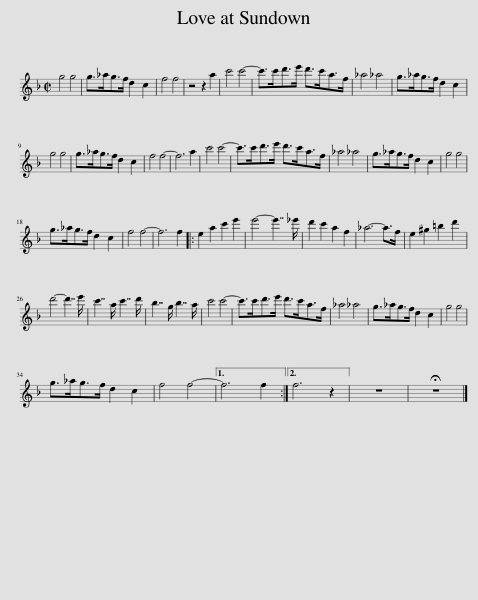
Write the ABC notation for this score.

X:1
L:1/8
M:2/2
I:linebreak $
K:F
V:1 treble
V:1
 g4 g4 | g>_ag>f d2 c2 | f4 f4 | z4 z2 a2 | c'4 c'4- | %5
 c'>c'd'>e' d'>c'a>f | _a4 _a4 | g>_ag>f d2 c2 |$ g4 g4 | g>_ag>f d2 c2 | %10
 f4 f4- | f6 a2 | c'4 c'4- | c'>c'd'>e' d'>c'a>f | _a4 _a4 | %15
 g>_ag>f d2 c2 | g4 g4 |$ g>_ag>f d2 c2 | f4 f4- | f6 f2 |: %20
 e2 a2 c'2 e'2 | e'4- e'7/2 _e'/ | d'2 c'2 a2 f2 | _a6- a>f | e2 ^g2 =b2 d'2 |$ %25
 d'4- d'7/2 e'/ | c'7/2 a/ c'7/2 d'/ | b7/2 g/ b7/2 a/ | c'4 c'4- | c'>c'd'>e' d'>c'a>f | %30
 _a4 _a4 | g>_ag>f d2 c2 | g4 g4 |$ g>_ag>f d2 c2 | f4 f4- |1 %35
 f6 f2 :|2 f6 z2 || z8 | !fermata!z8 |] %39
